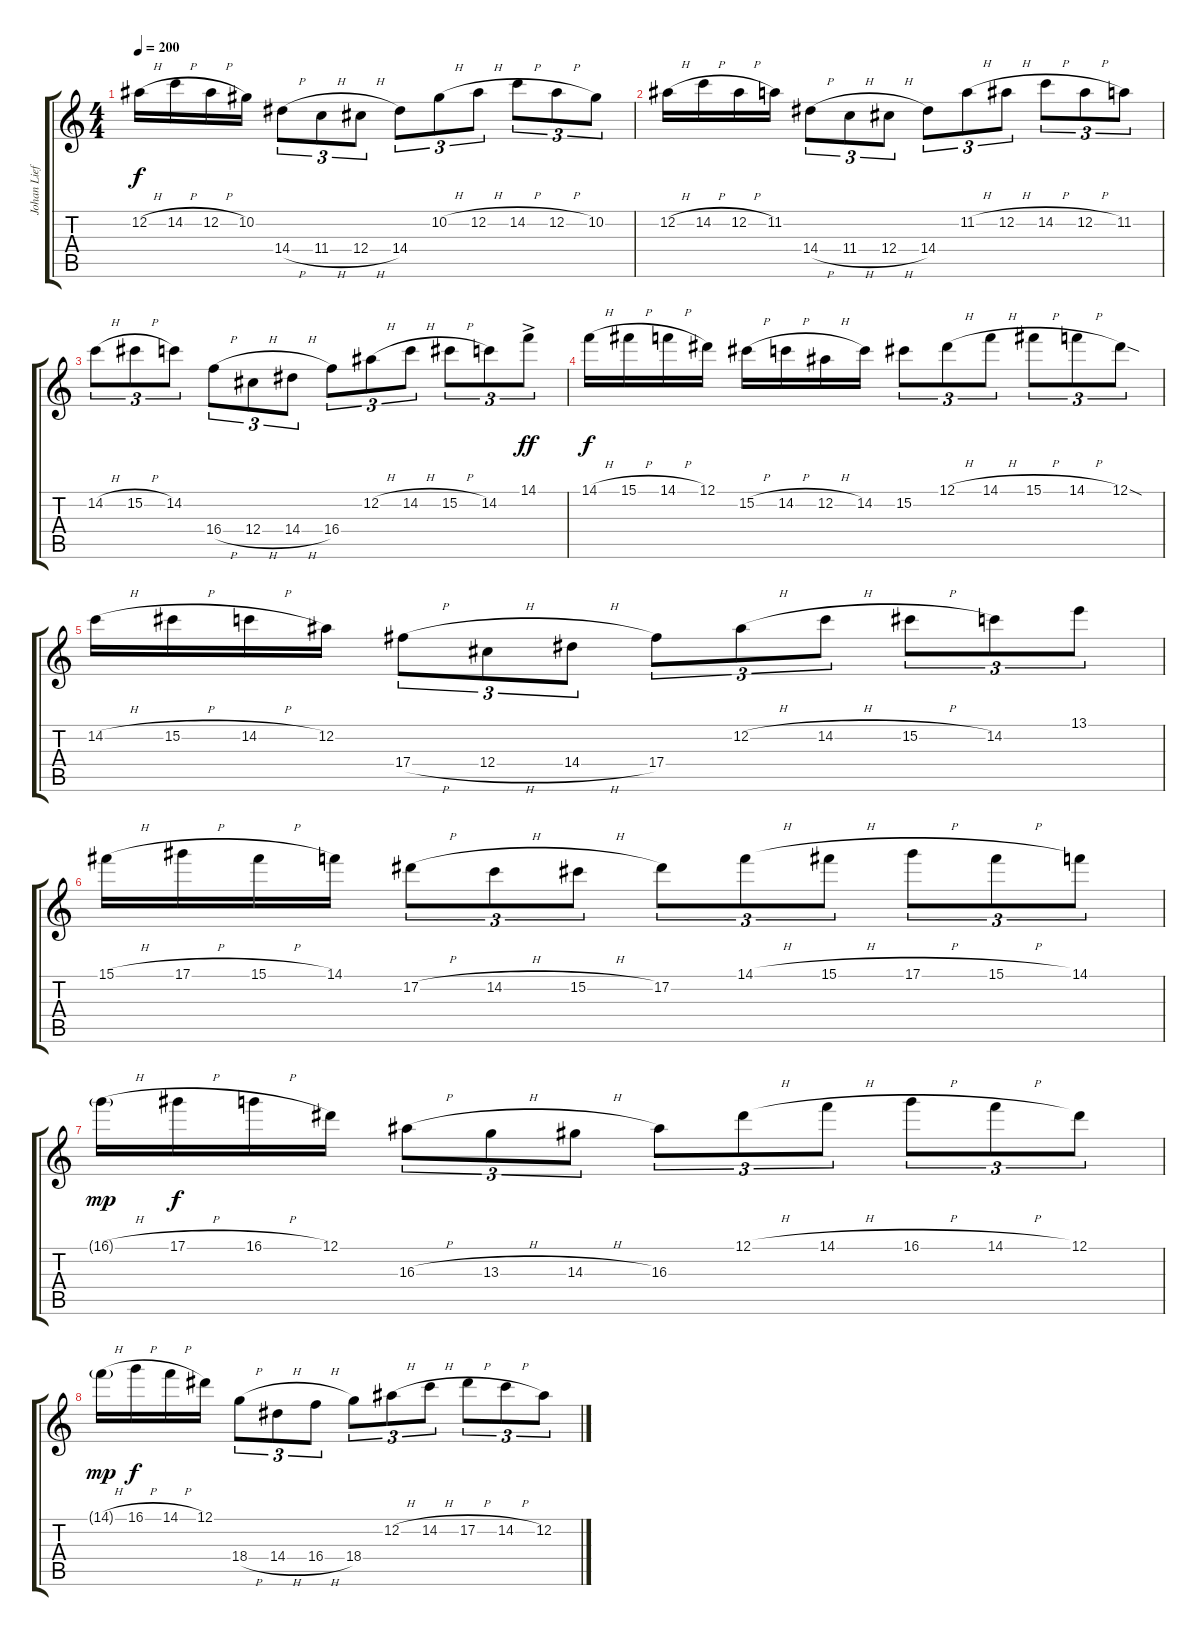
\track ("Johan Liefvendahl" "Johan Lief") {instrument overdrivenguitar}
\staff {score tabs}
\tuning (Eb4 Bb3 Gb3 Db3 Ab2 Eb2) {hide}
\ts (4 4)
\tempo 200
\clef g2
\ks c
12.2{h}.16{dy f} 14.2{h}.16 12.2{h}.16 10.2.16 14.4{h}.8{tu (3 2)} 11.4{h}.8{tu (3 2)} 12.4{h}.8{tu (3 2)} 14.4.8{tu (3 2)} 10.2{h}.8{tu (3 2)} 12.2{h}.8{tu (3 2)} 14.2{h}.8{tu (3 2)} 12.2{h}.8{tu (3 2)} 10.2.8{tu (3 2)} |
12.2{h}.16 14.2{h}.16 12.2{h}.16 11.2.16 14.4{h}.8{tu (3 2)} 11.4{h}.8{tu (3 2)} 12.4{h}.8{tu (3 2)} 14.4.8{tu (3 2)} 11.2{h}.8{tu (3 2)} 12.2{h}.8{tu (3 2)} 14.2{h}.8{tu (3 2)} 12.2{h}.8{tu (3 2)} 11.2.8{tu (3 2)} |
14.2{h}.8{tu (3 2)} 15.2{h}.8{tu (3 2)} 14.2.8{tu (3 2)} 16.4{h}.8{tu (3 2)} 12.4{h}.8{tu (3 2)} 14.4{h}.8{tu (3 2)} 16.4.8{tu (3 2)} 12.2{h}.8{tu (3 2)} 14.2{h}.8{tu (3 2)} 15.2{h}.8{tu (3 2)} 14.2.8{tu (3 2)} 14.1{ac}.8{tu (3 2) dy ff} |
14.1{h}.16{dy f} 15.1{h}.16 14.1{h}.16 12.1.16 15.2{h}.16 14.2{h}.16 12.2{h}.16 14.2.16 15.2.8{tu (3 2)} 12.1{h}.8{tu (3 2)} 14.1{h}.8{tu (3 2)} 15.1{h}.8{tu (3 2)} 14.1{h}.8{tu (3 2)} 12.1{sod}.8{tu (3 2)} |
14.2{h}.16 15.2{h}.16 14.2{h}.16 12.2.16 17.4{h}.8{tu (3 2)} 12.4{h}.8{tu (3 2)} 14.4{h}.8{tu (3 2)} 17.4.8{tu (3 2)} 12.2{h}.8{tu (3 2)} 14.2{h}.8{tu (3 2)} 15.2{h}.8{tu (3 2)} 14.2.8{tu (3 2)} 13.1.8{tu (3 2)} |
15.1{h}.16 17.1{h}.16 15.1{h}.16 14.1.16 17.2{h}.8{tu (3 2)} 14.2{h}.8{tu (3 2)} 15.2{h}.8{tu (3 2)} 17.2.8{tu (3 2)} 14.1{h}.8{tu (3 2)} 15.1{h}.8{tu (3 2)} 17.1{h}.8{tu (3 2)} 15.1{h}.8{tu (3 2)} 14.1.8{tu (3 2)} |
16.1{h g}.16{dy mp} 17.1{h}.16{dy f} 16.1{h}.16 12.1.16 16.3{h}.8{tu (3 2)} 13.3{h}.8{tu (3 2)} 14.3{h}.8{tu (3 2)} 16.3.8{tu (3 2)} 12.1{h}.8{tu (3 2)} 14.1{h}.8{tu (3 2)} 16.1{h}.8{tu (3 2)} 14.1{h}.8{tu (3 2)} 12.1.8{tu (3 2)} |
14.1{h g}.16{dy mp} 16.1{h}.16{dy f} 14.1{h}.16 12.1.16 18.4{h}.8{tu (3 2)} 14.4{h}.8{tu (3 2)} 16.4{h}.8{tu (3 2)} 18.4.8{tu (3 2)} 12.2{h}.8{tu (3 2)} 14.2{h}.8{tu (3 2)} 17.2{h}.8{tu (3 2)} 14.2{h}.8{tu (3 2)} 12.2.8{tu (3 2)}
